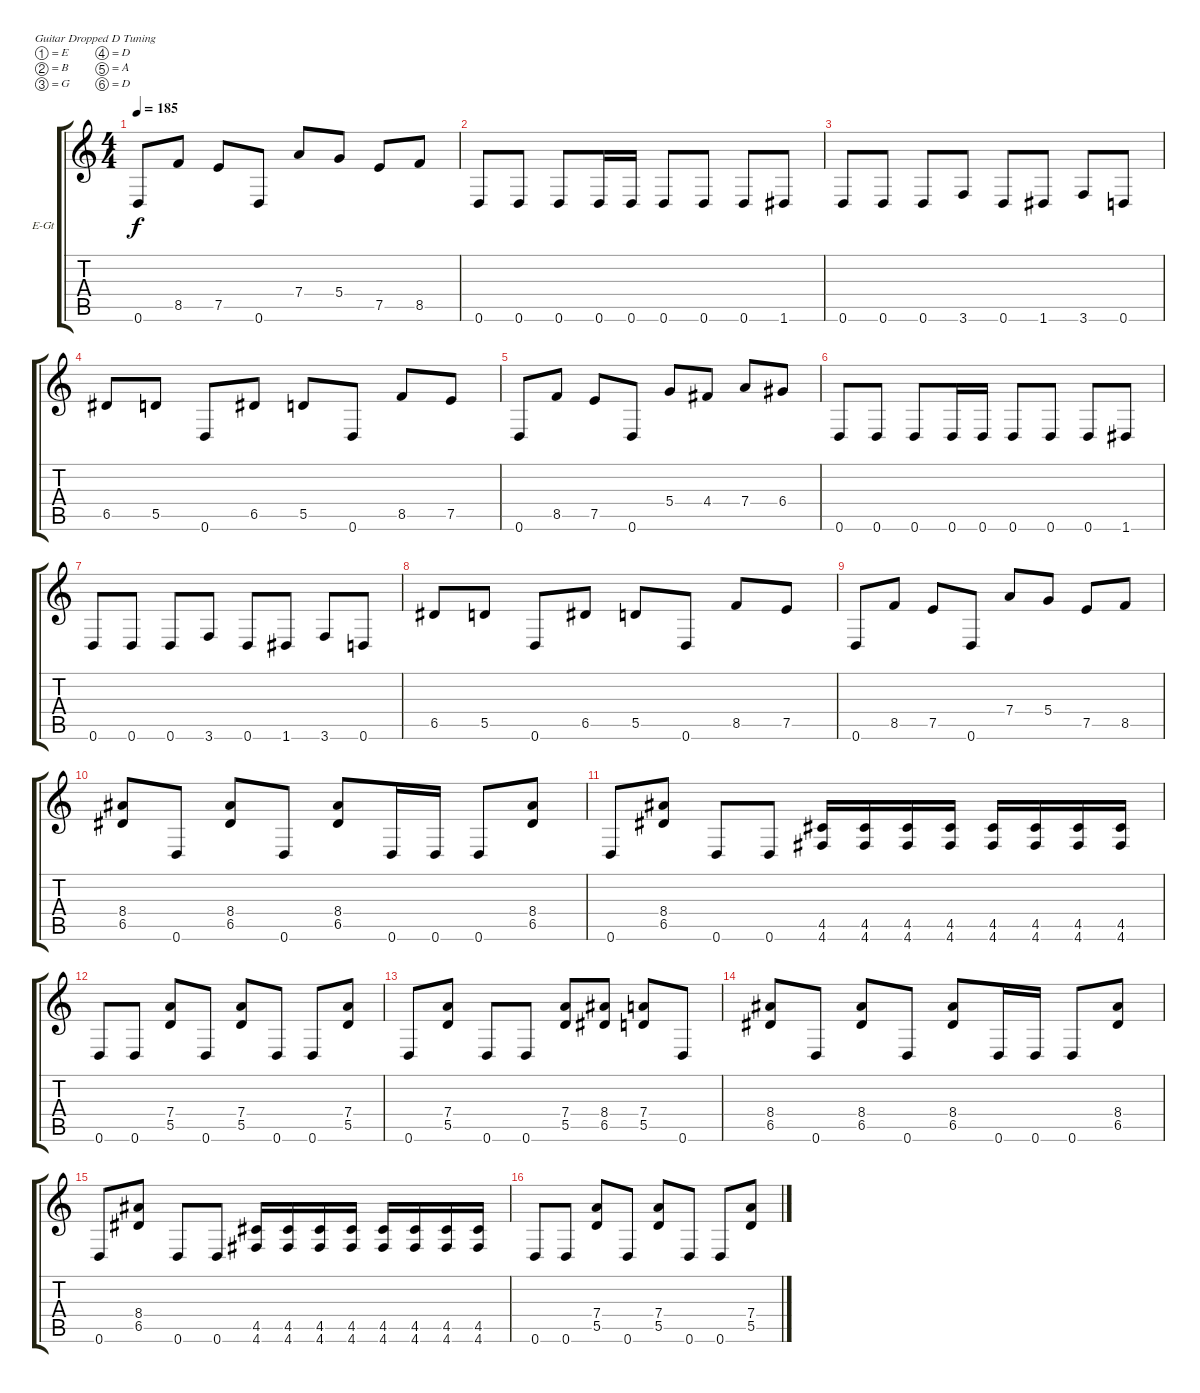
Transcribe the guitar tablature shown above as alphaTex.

\bracketExtendMode groupsimilarinstruments
\firstSystemTrackNameOrientation horizontal
\otherSystemsTrackNameOrientation horizontal
\track ("Mark Morton" "E-Gt") {instrument distortionguitar}
\staff {score tabs}
\tuning (E4 B3 G3 D3 A2 D2)
\ts (4 4)
\tempo 185
\clef g2
\ks c
0.6.8{dy f} 8.5.8 7.5.8 0.6.8 7.4.8 5.4.8 7.5.8 8.5.8 |
0.6.8 0.6.8 0.6.8 0.6.16 0.6.16 0.6.8 0.6.8 0.6.8 1.6.8 |
0.6.8 0.6.8 0.6.8 3.6.8 0.6.8 1.6.8 3.6.8 0.6.8 |
6.5.8 5.5.8 0.6.8 6.5.8 5.5.8 0.6.8 8.5.8 7.5.8 |
0.6.8 8.5.8 7.5.8 0.6.8 5.4.8 4.4.8 7.4.8 6.4.8 |
0.6.8 0.6.8 0.6.8 0.6.16 0.6.16 0.6.8 0.6.8 0.6.8 1.6.8 |
0.6.8 0.6.8 0.6.8 3.6.8 0.6.8 1.6.8 3.6.8 0.6.8 |
6.5.8 5.5.8 0.6.8 6.5.8 5.5.8 0.6.8 8.5.8 7.5.8 |
0.6.8 8.5.8 7.5.8 0.6.8 7.4.8 5.4.8 7.5.8 8.5.8 |
(8.4 6.5).8 0.6.8 (8.4 6.5).8 0.6.8 (8.4 6.5).8 0.6.16 0.6.16 0.6.8 (8.4 6.5).8 |
0.6.8 (8.4 6.5).8 0.6.8 0.6.8 (4.5 4.6).16 (4.5 4.6).16 (4.5 4.6).16 (4.5 4.6).16 (4.5 4.6).16 (4.5 4.6).16 (4.5 4.6).16 (4.5 4.6).16 |
0.6.8 0.6.8 (7.4 5.5).8 0.6.8 (7.4 5.5).8 0.6.8 0.6.8 (7.4 5.5).8 |
0.6.8 (7.4 5.5).8 0.6.8 0.6.8 (7.4 5.5).8 (8.4 6.5).8 (7.4 5.5).8 0.6.8 |
(8.4 6.5).8 0.6.8 (8.4 6.5).8 0.6.8 (8.4 6.5).8 0.6.16 0.6.16 0.6.8 (8.4 6.5).8 |
0.6.8 (8.4 6.5).8 0.6.8 0.6.8 (4.5 4.6).16 (4.5 4.6).16 (4.5 4.6).16 (4.5 4.6).16 (4.5 4.6).16 (4.5 4.6).16 (4.5 4.6).16 (4.5 4.6).16 |
0.6.8 0.6.8 (7.4 5.5).8 0.6.8 (7.4 5.5).8 0.6.8 0.6.8 (7.4 5.5).8
